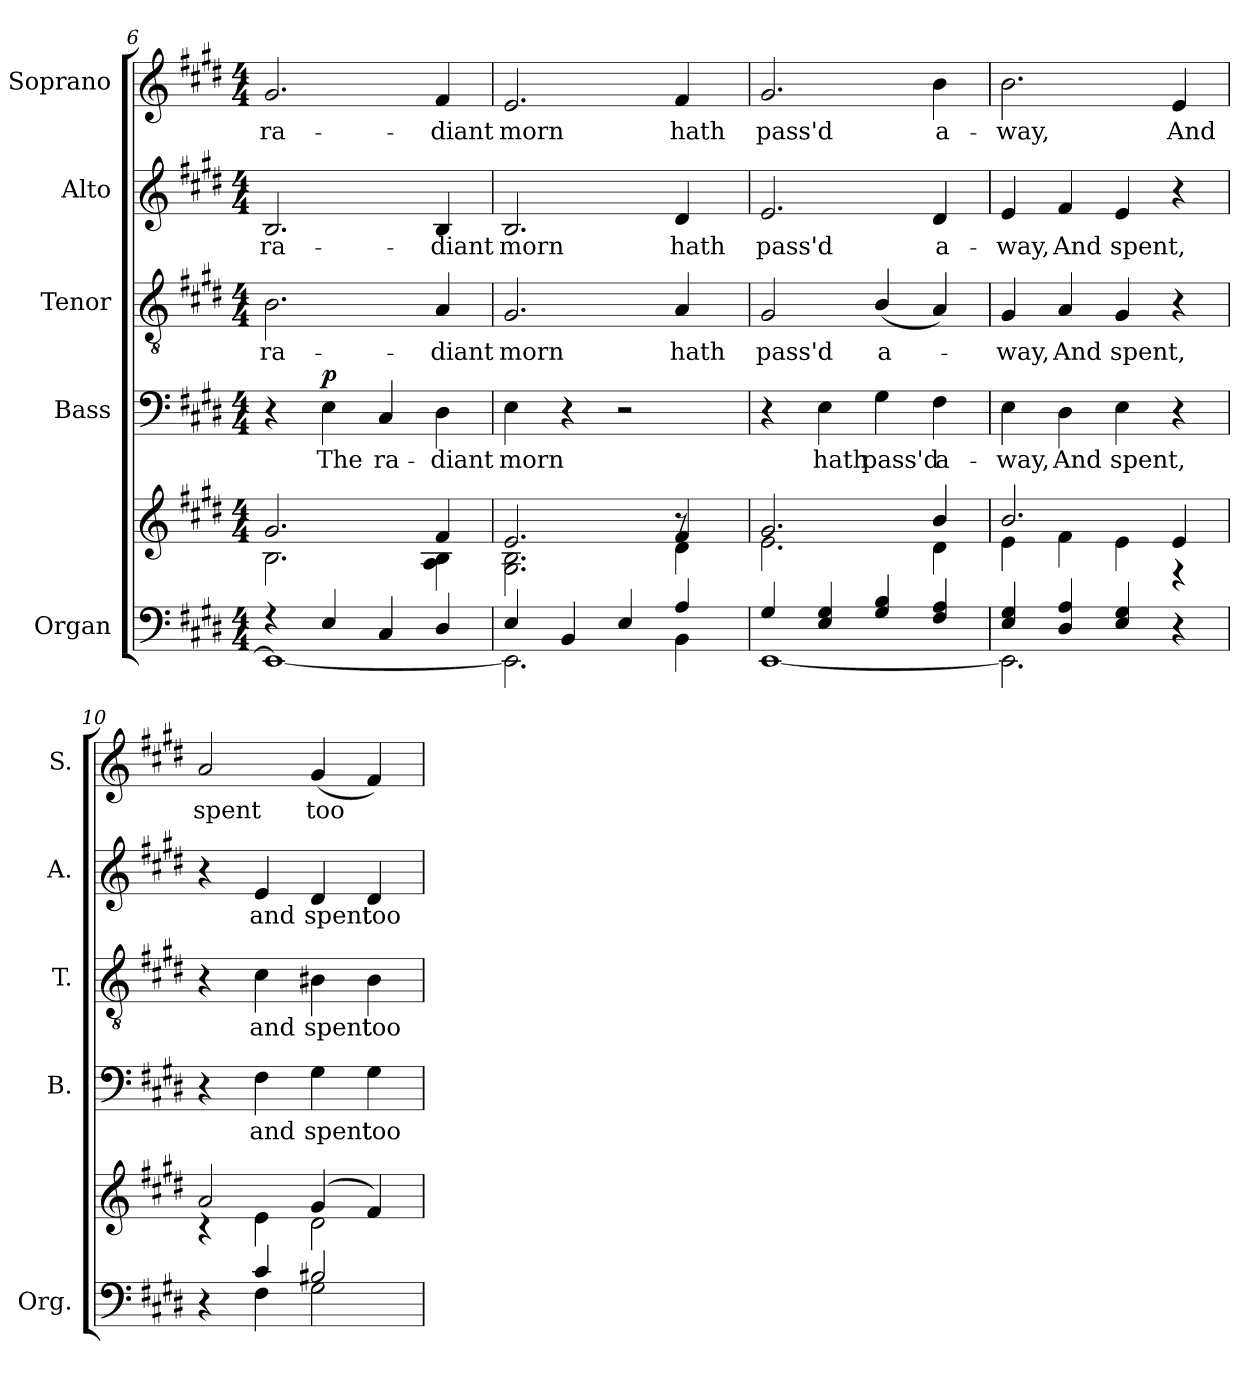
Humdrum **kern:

**kern	**kern	**kern	**text	**dynam	**kern	**text	**kern	**text	**kern	**text
*part5	*part5	*part4	*part4	*part4	*part3	*part3	*part2	*part2	*part1	*part1
*staff6	*staff5	*staff4	*staff4	*staff4	*staff3	*staff3	*staff2	*staff2	*staff1	*staff1
*I"Organ	*	*I"Bass	*	*	*I"Tenor	*	*I"Alto	*	*I"Soprano	*
*I'Org.	*	*I'B.	*	*	*I'T.	*	*I'A.	*	*I'S.	*
*clefF4	*clefG2	*clefF4	*	*	*clefGv2	*	*clefG2	*	*clefG2	*
*	*	*	*	*	*ITrd7c12	*	*	*	*	*
*k[f#c#g#d#]	*k[f#c#g#d#]	*k[f#c#g#d#]	*	*	*k[f#c#g#d#]	*	*k[f#c#g#d#]	*	*k[f#c#g#d#]	*
*E:	*E:	*E:	*	*	*E:	*	*E:	*	*E:	*
*M4/4	*M4/4	*M4/4	*	*	*M4/4	*	*M4/4	*	*M4/4	*
=6	=6	=6	=6	=6	=6	=6	=6	=6	=6	=6
*^	*^	*	*	*	*	*	*	*	*	*
!	!	!	!	!	!	!	!	!LO:LY:b:color=#000000	!	!	!	!
!	!	!	!	!	!	!	!	!	!	!LO:LY:b:color=#000000	!	!
!	!	!	!	!	!	!	!	!	!	!	!	!LO:LY:b:color=#000000
4r	1EEi_	2.g#i/	2.Bi\	4r	.	.	2.BBi\	ra-	2.Bi/	ra-	2.g#i/	ra-
!	!	!	!	!	!LO:LY:b:color=#000000	!	!	!	!	!	!	!
4Ei/	.	.	.	4Ei\	The	p	.	.	.	.	.	.
!	!	!	!	!	!LO:LY:b:color=#000000	!	!	!	!	!	!	!
4C#i/	.	.	.	4C#i/	ra-	.	.	.	.	.	.	.
!	!	!	!	!	!LO:LY:b:color=#000000	!	!	!	!	!	!	!
!	!	!	!	!	!	!	!	!LO:LY:b:color=#000000	!	!	!	!
!	!	!	!	!	!	!	!	!	!	!LO:LY:b:color=#000000	!	!
!	!	!	!	!	!	!	!	!	!	!	!	!LO:LY:b:color=#000000
4D#i/	.	4f#i/	4Ai\ 4Bi	4D#i\	-diant	.	4AAi/	-diant	4Bi/	-diant	4f#i/	-diant
!!LO:LB:g=z
=7	=7	=7	=7	=7	=7	=7	=7	=7	=7	=7	=7	=7
*	*	*	*^	*	*	*	*	*	*	*	*	*
!	!	!	!	!	!	!LO:LY:b:color=#000000	!	!	!	!	!	!	!
!	!	!	!	!	!	!	!	!	!LO:LY:b:color=#000000	!	!	!	!
!	!	!	!	!	!	!	!	!	!	!	!LO:LY:b:color=#000000	!	!
!	!	!	!	!	!	!	!	!	!	!	!	!	!LO:LY:b:color=#000000
4Ei/	2.EEi\]	2.ei/	2.G#i\ 2.Bi	2.ryy	4Ei\	morn	.	2.GG#i/	morn	2.Bi/	morn	2.ei/	morn
4BBi/	.	.	.	.	4r	.	.	.	.	.	.	.	.
4Ei/	.	.	.	.	2r	.	.	.	.	.	.	.	.
!	!	!	!	!	!	!	!	!	!LO:LY:b:color=#000000	!	!	!	!
!	!	!	!	!	!	!	!	!	!	!	!LO:LY:b:color=#000000	!	!
!	!	!	!	!	!	!	!	!	!	!	!	!	!LO:LY:b:color=#000000
4Ai/	4BBi\	4f#i/	4d#i\	8r	.	.	.	4AAi/	hath	4d#i/	hath	4f#i/	hath
.	.	.	.	8ryy	.	.	.	.	.	.	.	.	.
*	*	*	*v	*v	*	*	*	*	*	*	*	*	*
=8	=8	=8	=8	=8	=8	=8	=8	=8	=8	=8	=8	=8
*	*	*	*^	*	*	*	*	*	*	*	*	*
!	!	!	!	!	!	!	!	!	!LO:LY:b:color=#000000	!	!	!	!
*	*	*	*v	*v	*	*	*	*	*	*	*	*	*
*	*	*	*^	*	*	*	*	*	*	*	*	*
!	!	!	!	!	!	!	!	!	!	!	!LO:LY:b:color=#000000	!	!
*	*	*	*v	*v	*	*	*	*	*	*	*	*	*
*	*	*	*^	*	*	*	*	*	*	*	*	*
!	!	!	!	!	!	!	!	!	!	!	!	!	!LO:LY:b:color=#000000
*	*	*	*v	*v	*	*	*	*	*	*	*	*	*
4G#i/	[1EEi	2.g#i/	2.ei\	4r	.	.	2GG#i/	pass'd	2.ei/	pass'd	2.g#i/	pass'd
!	!	!	!	!	!LO:LY:b:color=#000000	!	!	!	!	!	!	!
4Ei/ 4G#i	.	.	.	4Ei\	hath	.	.	.	.	.	.	.
!	!	!	!	!	!LO:LY:b:color=#000000	!	!	!	!	!	!	!
!	!	!	!	!	!	!	!	!LO:LY:b:color=#000000	!	!	!	!
4G#i/ 4Bi	.	.	.	4G#i\	pass'd	.	(4BBi/	a-	.	.	.	.
!	!	!	!	!	!LO:LY:b:color=#000000	!	!	!	!	!	!	!
!	!	!	!	!	!	!	!	!	!	!LO:LY:b:color=#000000	!	!
!	!	!	!	!	!	!	!	!	!	!	!	!LO:LY:b:color=#000000
4F#i/ 4Ai	.	4bi/	4d#i\	4F#i\	a-	.	4AAi/)	.	4d#i/	a-	4bi\	a-
=9	=9	=9	=9	=9	=9	=9	=9	=9	=9	=9	=9	=9
!	!	!	!	!	!LO:LY:b:color=#000000	!	!	!	!	!	!	!
!	!	!	!	!	!	!	!	!LO:LY:b:color=#000000	!	!	!	!
!	!	!	!	!	!	!	!	!	!	!LO:LY:b:color=#000000	!	!
!	!	!	!	!	!	!	!	!	!	!	!	!LO:LY:b:color=#000000
4Ei/ 4G#i	2.EEi\]	2.bi/	4ei\	4Ei\	-way,	.	4GG#i/	-way,	4ei/	-way,	2.bi\	-way,
!	!	!	!	!	!LO:LY:b:color=#000000	!	!	!	!	!	!	!
!	!	!	!	!	!	!	!	!LO:LY:b:color=#000000	!	!	!	!
!	!	!	!	!	!	!	!	!	!	!LO:LY:b:color=#000000	!	!
4D#i/ 4Ai	.	.	4f#i\	4D#i\	And	.	4AAi/	And	4f#i/	And	.	.
!	!	!	!	!	!LO:LY:b:color=#000000	!	!	!	!	!	!	!
!	!	!	!	!	!	!	!	!LO:LY:b:color=#000000	!	!	!	!
!	!	!	!	!	!	!	!	!	!	!LO:LY:b:color=#000000	!	!
4Ei/ 4G#i	.	.	4ei\	4Ei\	spent,	.	4GG#i/	spent,	4ei/	spent,	.	.
!	!	!	!	!	!	!	!	!	!	!	!	!LO:LY:b:color=#000000
4r	4ryy	4ei/	4r	4r	.	.	4r	.	4r	.	4ei/	And
=10	=10	=10	=10	=10	=10	=10	=10	=10	=10	=10	=10	=10
!	!	!	!	!	!	!	!	!	!	!	!	!LO:LY:b:color=#000000
4ryy	4r	2ai/	4r	4r	.	.	4r	.	4r	.	2ai/	spent
!	!	!	!	!	!LO:LY:b:color=#000000	!	!	!	!	!	!	!
!	!	!	!	!	!	!	!	!LO:LY:b:color=#000000	!	!	!	!
!	!	!	!	!	!	!	!	!	!	!LO:LY:b:color=#000000	!	!
4c#i/	4F#i\	.	4ei\	4F#i\	and	.	4C#i\	and	4ei/	and	.	.
!	!	!	!	!	!LO:LY:b:color=#000000	!	!	!	!	!	!	!
!	!	!	!	!	!	!	!	!LO:LY:b:color=#000000	!	!	!	!
!	!	!	!	!	!	!	!	!	!	!LO:LY:b:color=#000000	!	!
!	!	!	!	!	!	!	!	!	!	!	!	!LO:LY:b:color=#000000
2B#Xi/	2G#i\	(4g#i/	2d#i\	4G#i\	spent	.	4BB#Xi\	spent	4d#i/	spent	(4g#i/	too
!	!	!	!	!	!LO:LY:b:color=#000000	!	!	!	!	!	!	!
!	!	!	!	!	!	!	!	!LO:LY:b:color=#000000	!	!	!	!
!	!	!	!	!	!	!	!	!	!	!LO:LY:b:color=#000000	!	!
.	.	4f#i/)	.	4G#i\	too	.	4BB#i\	too	4d#i/	too	4f#i/)	.
*v	*v	*	*	*	*	*	*	*	*	*	*	*
*	*v	*v	*	*	*	*	*	*	*	*	*
=	=	=	=	=	=	=	=	=	=	=
*-	*-	*-	*-	*-	*-	*-	*-	*-	*-	*-
